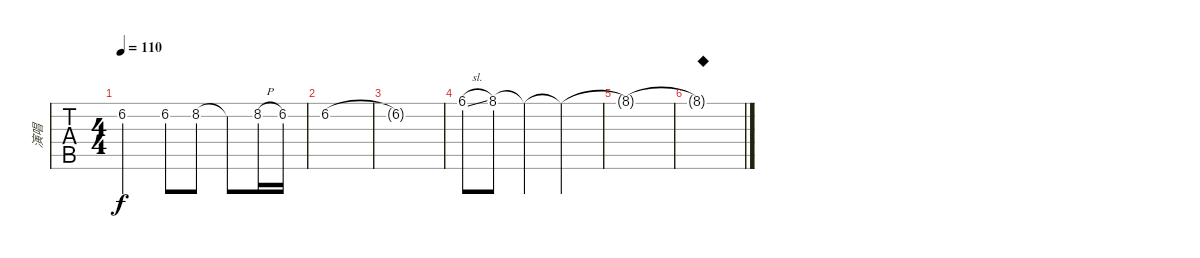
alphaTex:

\track ("演唱" "演唱") {instrument violin}
\staff {tabs}
\tuning (E4 B3 G3 D3 A2 E2) {hide}
\ts (4 4)
\tempo 110
\clef g2
\ks c
6.2{t}.2{dy f} 6.2.8 8.2.8 8.2{t}.8 8.2{h}.16 6.2.16 |
6.2.1 |
6.2{t}.1 |
6.1{sl}.8 8.1.8 8.1{t}.4 8.1{t}.2 |
8.1{t}.1 |
8.1{t}.1{txt "◆"}
